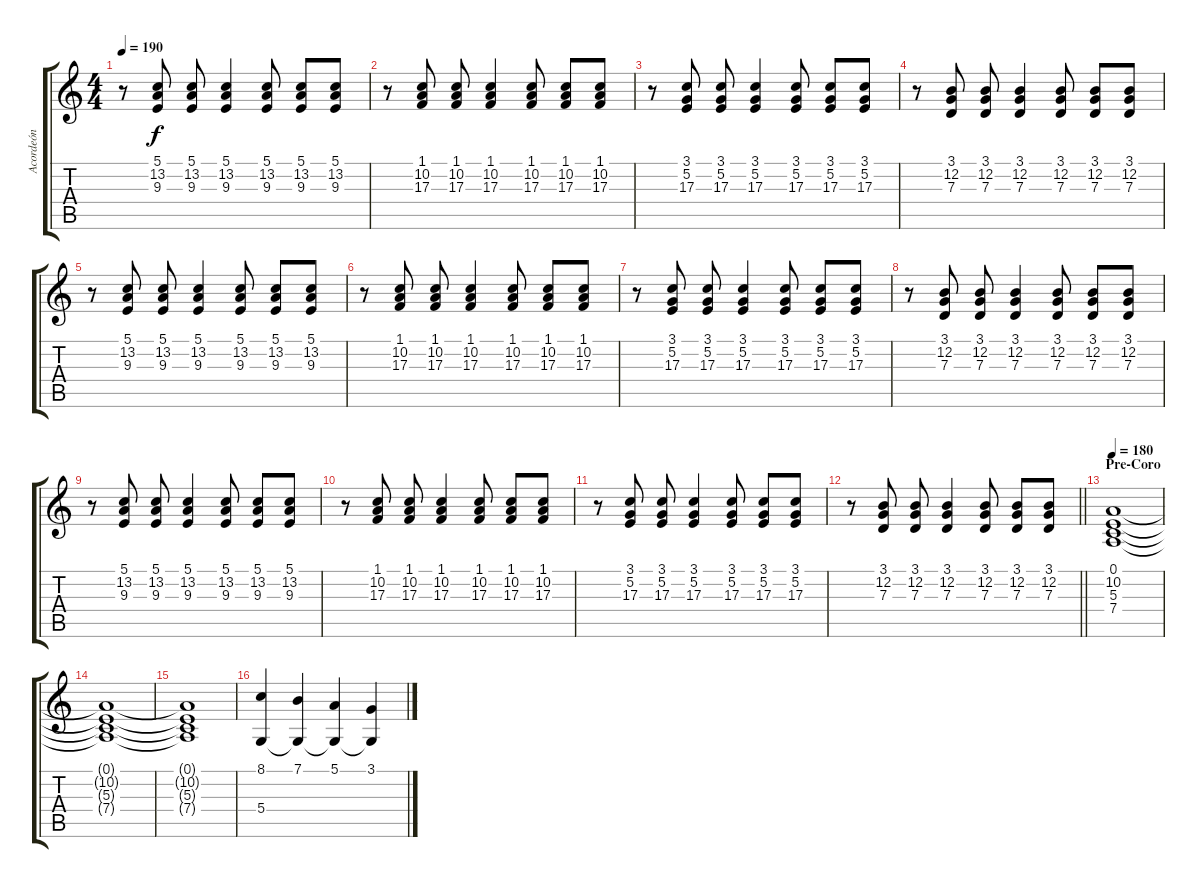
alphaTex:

\track ("Acordeón" "Acordeón") {instrument accordion}
\staff {score tabs}
\tuning (E4 B3 G3 D3 A2 E2) {hide}
\ts (4 4)
\tempo 190
\clef g2
\ks c
r.8{dy f} (5.1 13.2 9.3).8 (5.1 13.2 9.3).8 (5.1 13.2 9.3).4 (5.1 13.2 9.3).8 (5.1 13.2 9.3).8 (5.1 13.2 9.3).8 |
r.8 (1.1 10.2 17.3).8 (1.1 10.2 17.3).8 (1.1 10.2 17.3).4 (1.1 10.2 17.3).8 (1.1 10.2 17.3).8 (1.1 10.2 17.3).8 |
r.8 (3.1 5.2 17.3).8 (3.1 5.2 17.3).8 (3.1 5.2 17.3).4 (3.1 5.2 17.3).8 (3.1 5.2 17.3).8 (3.1 5.2 17.3).8 |
r.8 (3.1 12.2 7.3).8 (3.1 12.2 7.3).8 (3.1 12.2 7.3).4 (3.1 12.2 7.3).8 (3.1 12.2 7.3).8 (3.1 12.2 7.3).8 |
r.8 (5.1 13.2 9.3).8 (5.1 13.2 9.3).8 (5.1 13.2 9.3).4 (5.1 13.2 9.3).8 (5.1 13.2 9.3).8 (5.1 13.2 9.3).8 |
r.8 (1.1 10.2 17.3).8 (1.1 10.2 17.3).8 (1.1 10.2 17.3).4 (1.1 10.2 17.3).8 (1.1 10.2 17.3).8 (1.1 10.2 17.3).8 |
r.8 (3.1 5.2 17.3).8 (3.1 5.2 17.3).8 (3.1 5.2 17.3).4 (3.1 5.2 17.3).8 (3.1 5.2 17.3).8 (3.1 5.2 17.3).8 |
r.8 (3.1 12.2 7.3).8 (3.1 12.2 7.3).8 (3.1 12.2 7.3).4 (3.1 12.2 7.3).8 (3.1 12.2 7.3).8 (3.1 12.2 7.3).8 |
r.8 (5.1 13.2 9.3).8 (5.1 13.2 9.3).8 (5.1 13.2 9.3).4 (5.1 13.2 9.3).8 (5.1 13.2 9.3).8 (5.1 13.2 9.3).8 |
r.8 (1.1 10.2 17.3).8 (1.1 10.2 17.3).8 (1.1 10.2 17.3).4 (1.1 10.2 17.3).8 (1.1 10.2 17.3).8 (1.1 10.2 17.3).8 |
r.8 (3.1 5.2 17.3).8 (3.1 5.2 17.3).8 (3.1 5.2 17.3).4 (3.1 5.2 17.3).8 (3.1 5.2 17.3).8 (3.1 5.2 17.3).8 |
\barLineRight lightlight
r.8 (3.1 12.2 7.3).8 (3.1 12.2 7.3).8 (3.1 12.2 7.3).4 (3.1 12.2 7.3).8 (3.1 12.2 7.3).8 (3.1 12.2 7.3).8 |
\section ("" "Pre-Coro")
\tempo 180
(0.1 10.2 5.3 7.4).1{instrument synthstrings2} |
(0.1{t} 10.2{t} 5.3{t} 7.4{t}).1 |
(0.1{t} 10.2{t} 5.3{t} 7.4{t}).1 |
(8.1 5.4).4 (7.1 5.4{t}).4 (5.1 5.4{t}).4 (3.1 5.4{t}).4
